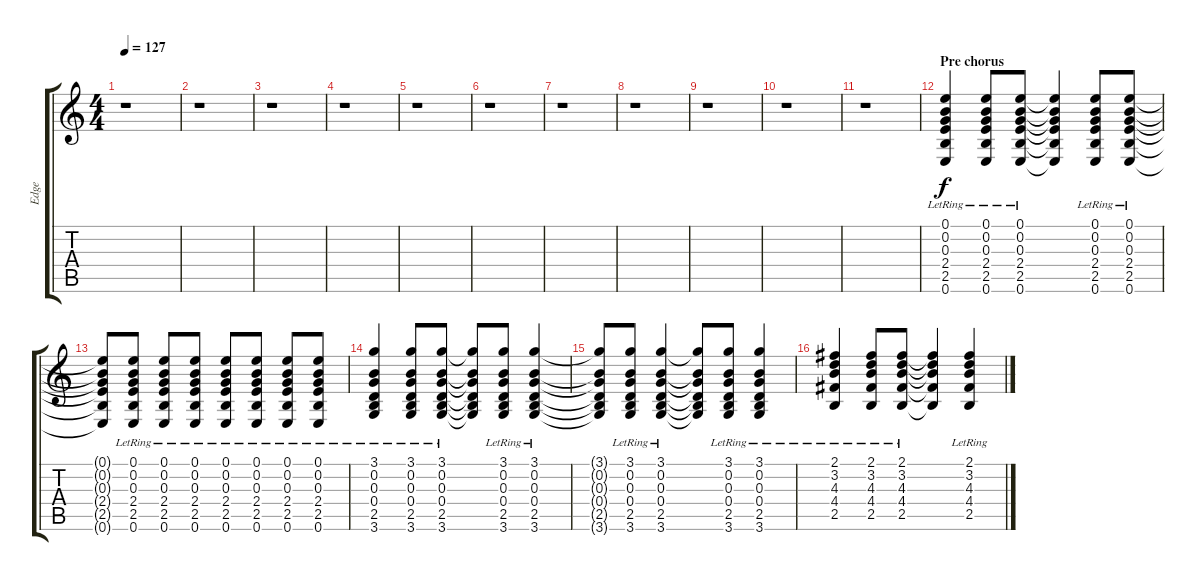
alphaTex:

\track ("Edge" "Edge") {instrument acousticguitarsteel}
\staff {score tabs}
\tuning (E4 B3 G3 D3 A2 E2) {hide}
\ts (4 4)
\tempo 127
\clef g2
\ks c
r.1{dy f} |
r.1 |
r.1 |
r.1 |
r.1 |
r.1 |
r.1 |
r.1 |
r.1 |
r.1 |
r.1 |
\section ("" "Pre chorus")
(0.1{lr} 0.2{lr} 0.3{lr} 2.4{lr} 2.5{lr} 0.6{lr}).4 (0.1{lr} 0.2{lr} 0.3{lr} 2.4{lr} 2.5{lr} 0.6{lr}).8 (0.1{lr} 0.2{lr} 0.3{lr} 2.4{lr} 2.5{lr} 0.6{lr}).8 (0.1{t} 0.2{t} 0.3{t} 2.4{t} 2.5{t} 0.6{t}).4 (0.1{lr} 0.2{lr} 0.3{lr} 2.4{lr} 2.5{lr} 0.6{lr}).8 (0.1{lr} 0.2{lr} 0.3{lr} 2.4{lr} 2.5{lr} 0.6{lr}).8 |
(0.1{t} 0.2{t} 0.3{t} 2.4{t} 2.5{t} 0.6{t}).8 (0.1{lr} 0.2{lr} 0.3{lr} 2.4{lr} 2.5{lr} 0.6{lr}).8 (0.1{lr} 0.2{lr} 0.3{lr} 2.4{lr} 2.5{lr} 0.6{lr}).8 (0.1{lr} 0.2{lr} 0.3{lr} 2.4{lr} 2.5{lr} 0.6{lr}).8 (0.1{lr} 0.2{lr} 0.3{lr} 2.4{lr} 2.5{lr} 0.6{lr}).8 (0.1{lr} 0.2{lr} 0.3{lr} 2.4{lr} 2.5{lr} 0.6{lr}).8 (0.1{lr} 0.2{lr} 0.3{lr} 2.4{lr} 2.5{lr} 0.6{lr}).8 (0.1{lr} 0.2{lr} 0.3{lr} 2.4{lr} 2.5{lr} 0.6{lr}).8 |
(3.1{lr} 0.2{lr} 0.3{lr} 0.4{lr} 2.5{lr} 3.6{lr}).4 (3.1{lr} 0.2{lr} 0.3{lr} 0.4{lr} 2.5{lr} 3.6{lr}).8 (3.1{lr} 0.2{lr} 0.3{lr} 0.4{lr} 2.5{lr} 3.6{lr}).8 (3.1{t} 0.2{t} 0.3{t} 0.4{t} 2.5{t} 3.6{t}).8 (3.1{lr} 0.2{lr} 0.3{lr} 0.4{lr} 2.5{lr} 3.6{lr}).8 (3.1{lr} 0.2{lr} 0.3{lr} 0.4{lr} 2.5{lr} 3.6{lr}).4 |
(3.1{t} 0.2{t} 0.3{t} 0.4{t} 2.5{t} 3.6{t}).8 (3.1{lr} 0.2{lr} 0.3{lr} 0.4{lr} 2.5{lr} 3.6{lr}).8 (3.1{lr} 0.2{lr} 0.3{lr} 0.4{lr} 2.5{lr} 3.6{lr}).4 (3.1{t} 0.2{t} 0.3{t} 0.4{t} 2.5{t} 3.6{t}).8 (3.1{lr} 0.2{lr} 0.3{lr} 0.4{lr} 2.5{lr} 3.6{lr}).8 (3.1{lr} 0.2{lr} 0.3{lr} 0.4{lr} 2.5{lr} 3.6{lr}).4 |
(2.1{lr} 3.2{lr} 4.3{lr} 4.4{lr} 2.5{lr}).4 (2.1{lr} 3.2{lr} 4.3{lr} 4.4{lr} 2.5{lr}).8 (2.1{lr} 3.2{lr} 4.3{lr} 4.4{lr} 2.5{lr}).8 (2.1{t} 3.2{t} 4.3{t} 4.4{t} 2.5{t}).4 (2.1{lr} 3.2{lr} 4.3{lr} 4.4{lr} 2.5{lr}).4
